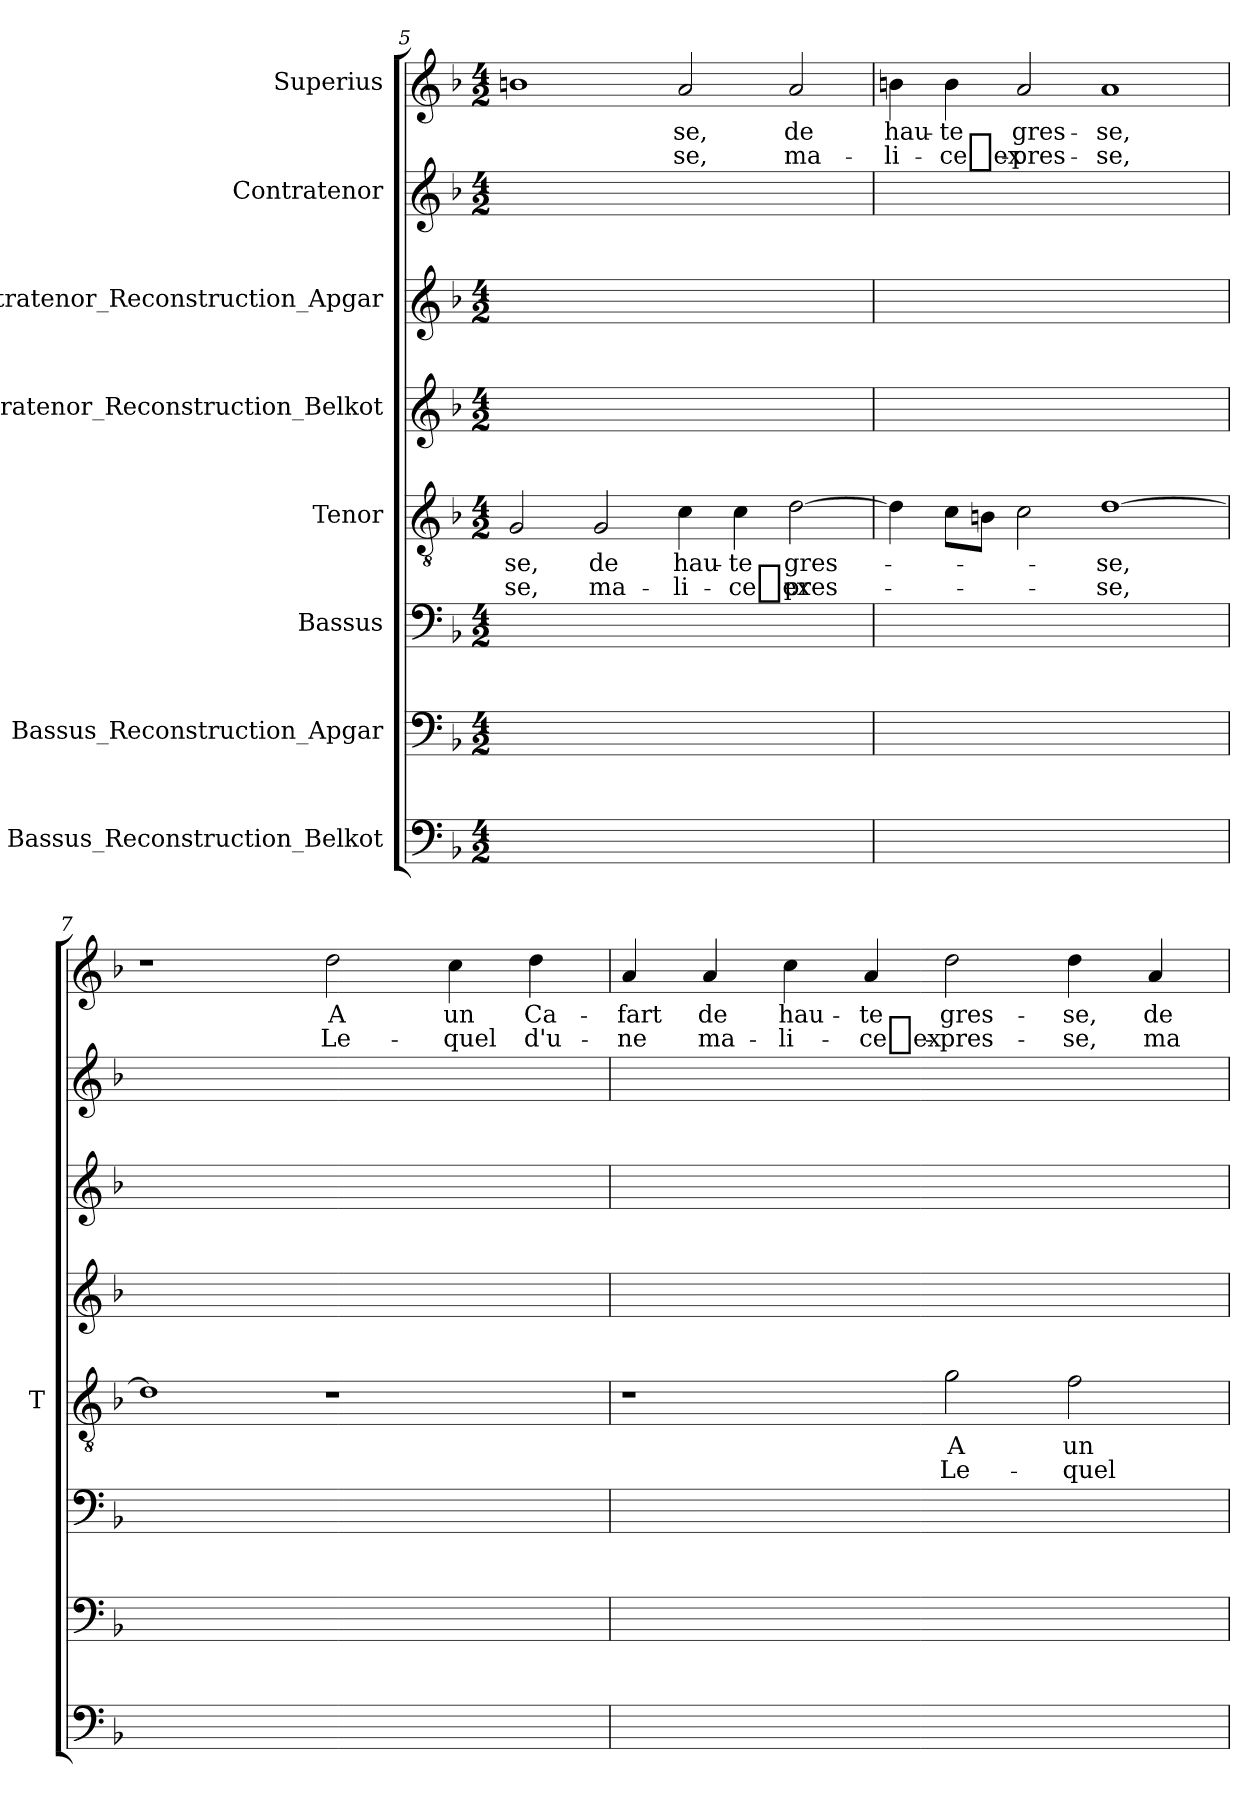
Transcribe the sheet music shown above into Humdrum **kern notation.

**kern	**kern	**kern	**kern	**text	**text	**kern	**kern	**kern	**kern	**text	**text
*part8	*part7	*part6	*part5	*part5	*part5	*part4	*part3	*part2	*part1	*part1	*part1
*staff8	*staff7	*staff6	*staff5	*staff5	*staff5	*staff4	*staff3	*staff2	*staff1	*staff1	*staff1
*I"Bassus_Reconstruction_Belkot	*I"Bassus_Reconstruction_Apgar	*I"Bassus	*I"Tenor	*	*	*I"Contratenor_Reconstruction_Belkot	*I"Contratenor_Reconstruction_Apgar	*I"Contratenor	*I"Superius	*	*
*	*	*	*I'T	*	*	*	*	*	*	*	*
*clefF4	*clefF4	*clefF4	*clefGv2	*	*	*clefG2	*clefG2	*clefG2	*clefG2	*	*
*k[b-]	*k[b-]	*k[b-]	*k[b-]	*	*	*k[b-]	*k[b-]	*k[b-]	*k[b-]	*	*
*M4/2	*M4/2	*M4/2	*M4/2	*	*	*M4/2	*M4/2	*M4/2	*M4/2	*	*
=5	=5	=5	=5	=5	=5	=5	=5	=5	=5	=5	=5
0ryy	0ryy	0ryy	2G	-se,	-se,	0ryy	0ryy	0ryy	1bn	.	.
.	.	.	2G	-de	ma-	.	.	.	.	.	.
.	.	.	4c	hau-	li-	.	.	.	2a	-se,	-se,
.	.	.	4c	-te	ce_ex-	.	.	.	.	.	.
.	.	.	[2d	gres-	pres-	.	.	.	2a	-de	ma-
=6	=6	=6	=6	=6	=6	=6	=6	=6	=6	=6	=6
0ryy	0ryy	0ryy	4d]	.	.	0ryy	0ryy	0ryy	4bn	hau-	li-
.	.	.	8cL	.	.	.	.	.	4b	-te	ce_ex-
.	.	.	8BnJ	.	.	.	.	.	.	.	.
.	.	.	2c	.	.	.	.	.	2a	gres-	pres-
.	.	.	[1d	-se,	-se,	.	.	.	1a	-se,	-se,
=7	=7	=7	=7	=7	=7	=7	=7	=7	=7	=7	=7
0ryy	0ryy	0ryy	1d]	.	.	0ryy	0ryy	0ryy	1r	.	.
.	.	.	1r	.	.	.	.	.	2dd	-A	Le-
.	.	.	.	.	.	.	.	.	4cc	-un	-quel
.	.	.	.	.	.	.	.	.	4dd	Ca-	d'u-
=8	=8	=8	=8	=8	=8	=8	=8	=8	=8	=8	=8
0ryy	0ryy	0ryy	1r	.	.	0ryy	0ryy	0ryy	4a	-fart	-ne
.	.	.	.	.	.	.	.	.	4a	-de	ma-
.	.	.	.	.	.	.	.	.	4cc	hau-	li-
.	.	.	.	.	.	.	.	.	4a	-te	ce_ex-
.	.	.	2g	-A	Le-	.	.	.	2dd	gres-	pres-
.	.	.	2f	-un	-quel	.	.	.	4dd	-se,	-se,
.	.	.	.	.	.	.	.	.	4a	-de	ma-
=	=	=	=	=	=	=	=	=	=	=	=
*-	*-	*-	*-	*-	*-	*-	*-	*-	*-	*-	*-
